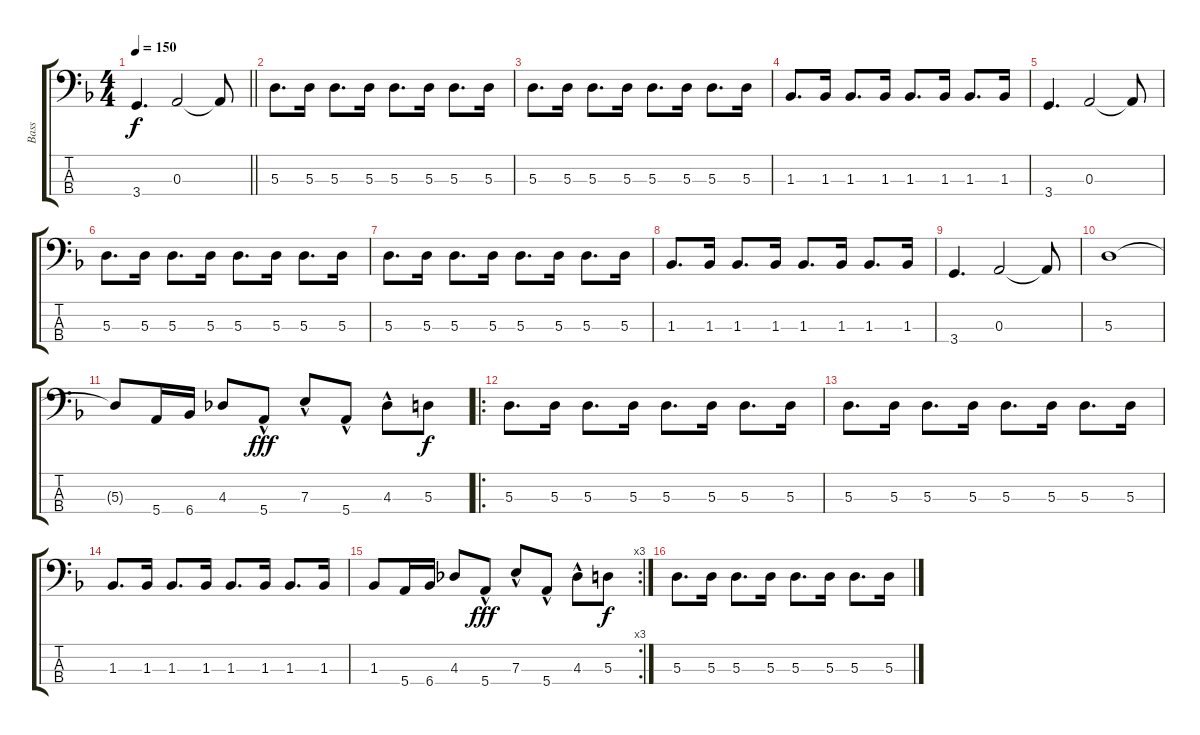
\track ("Bass" "Bass") {instrument electricbassfinger}
\staff {score tabs}
\tuning (G2 D2 A1 E1) {hide}
\ts (4 4)
\tempo 150
\clef f4
\barLineRight lightlight
\ks f
3.4.4{d dy f} 0.3.2 0.3{t}.8 |
5.3.8{d} 5.3.16 5.3.8{d} 5.3.16 5.3.8{d} 5.3.16 5.3.8{d} 5.3.16 |
5.3.8{d} 5.3.16 5.3.8{d} 5.3.16 5.3.8{d} 5.3.16 5.3.8{d} 5.3.16 |
1.3.8{d} 1.3.16 1.3.8{d} 1.3.16 1.3.8{d} 1.3.16 1.3.8{d} 1.3.16 |
3.4.4{d} 0.3.2 0.3{t}.8 |
5.3.8{d} 5.3.16 5.3.8{d} 5.3.16 5.3.8{d} 5.3.16 5.3.8{d} 5.3.16 |
5.3.8{d} 5.3.16 5.3.8{d} 5.3.16 5.3.8{d} 5.3.16 5.3.8{d} 5.3.16 |
1.3.8{d} 1.3.16 1.3.8{d} 1.3.16 1.3.8{d} 1.3.16 1.3.8{d} 1.3.16 |
3.4.4{d} 0.3.2 0.3{t}.8 |
5.3.1 |
5.3{t}.8 5.4.16 6.4.16 4.3.8 5.4{hac}.8{dy fff} 7.3{hac}.8 5.4{hac}.8 4.3{hac}.8 5.3.8{dy f} |
\ro
5.3.8{d} 5.3.16 5.3.8{d} 5.3.16 5.3.8{d} 5.3.16 5.3.8{d} 5.3.16 |
5.3.8{d} 5.3.16 5.3.8{d} 5.3.16 5.3.8{d} 5.3.16 5.3.8{d} 5.3.16 |
1.3.8{d} 1.3.16 1.3.8{d} 1.3.16 1.3.8{d} 1.3.16 1.3.8{d} 1.3.16 |
\rc 3
1.3.8 5.4.16 6.4.16 4.3.8 5.4{hac}.8{dy fff} 7.3{hac}.8 5.4{hac}.8 4.3{hac}.8 5.3.8{dy f} |
5.3.8{d} 5.3.16 5.3.8{d} 5.3.16 5.3.8{d} 5.3.16 5.3.8{d} 5.3.16
